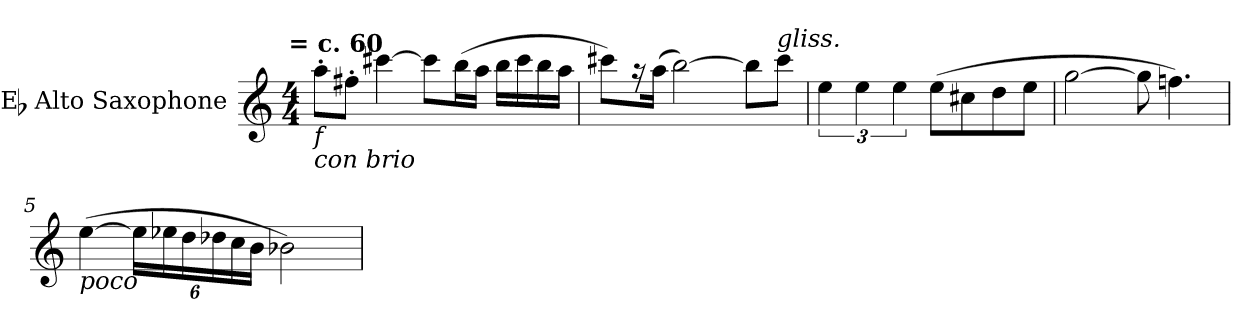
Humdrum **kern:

**kern
*part1
*staff1
*I"Eb Alto Saxophone
*I'A. Sax.
*clefG2
*ITrd5c9
*k[b-e-a-]
!!LO:TX:omd:t= = c. 60
*M4/4
*MM80
=1
!LO:TX:b:i:t=f \ncon brio
8cc'\L
8an'\J
[4een\
8ee\L]
(>16dd\L
16cc\JJ
16dd\LL
16ee\
16dd\
16cc\JJ
=2
8een\L)
16raa
(>16cc\Jk
[2dd\)
8dd\L]
!LO:TX:a:i:t=gliss.
8ee\J
=3
6g\
6g\
6g\
(>8g\L
8en\
8f\
8g\J
=4
[2b-\
8b-\]
4.a-X\)
=5
!LO:TX:b:i:t=poco
(>[4g\
*Xbrackettup
24g\LL]
24g-X\
24f\
24f-X\
24e-\
24d\JJ
2d-X\)
=
*-
